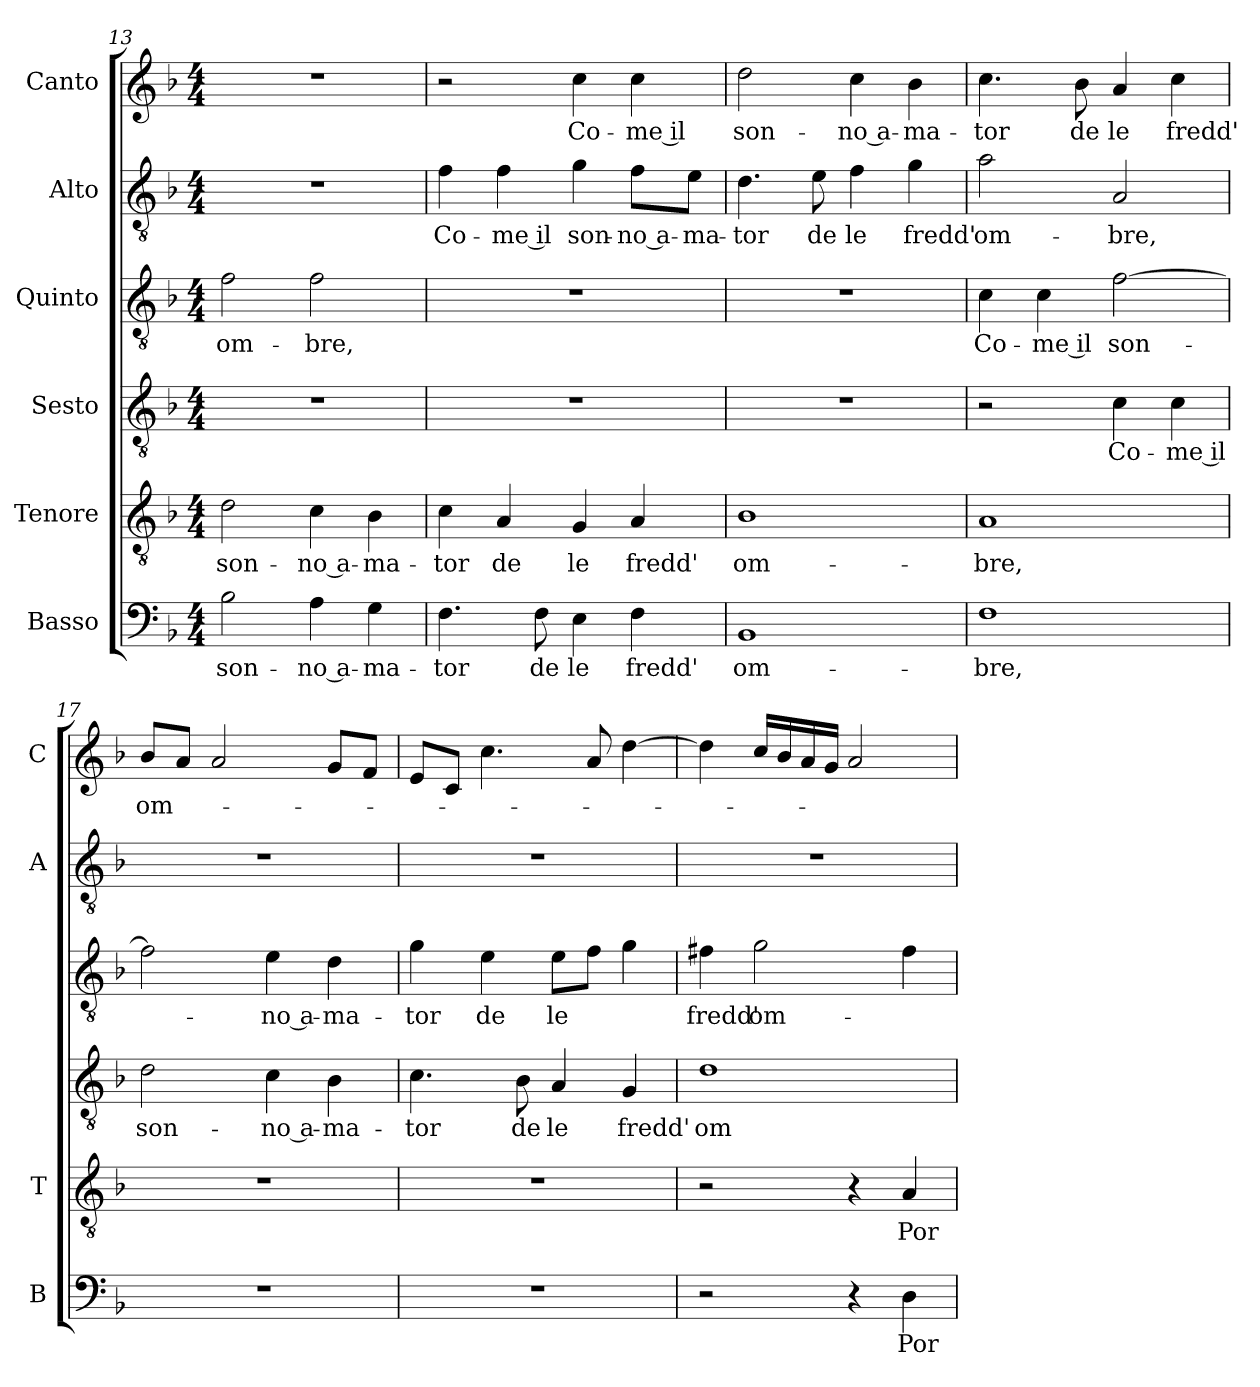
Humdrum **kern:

**kern	**text	**kern	**text	**kern	**text	**kern	**text	**kern	**text	**kern	**text
*part6	*part6	*part5	*part5	*part4	*part4	*part3	*part3	*part2	*part2	*part1	*part1
*staff6	*staff6	*staff5	*staff5	*staff4	*staff4	*staff3	*staff3	*staff2	*staff2	*staff1	*staff1
*I"Basso	*	*I"Tenore	*	*I"Sesto	*	*I"Quinto	*	*I"Alto	*	*I"Canto	*
*I'B	*	*I'T	*	*	*	*	*	*I'A	*	*I'C	*
*clefF4	*	*clefGv2	*	*clefGv2	*	*clefGv2	*	*clefGv2	*	*clefG2	*
*k[b-]	*	*k[b-]	*	*k[b-]	*	*k[b-]	*	*k[b-]	*	*k[b-]	*
*F:	*	*F:	*	*F:	*	*F:	*	*F:	*	*F:	*
*M4/4	*	*M4/4	*	*M4/4	*	*M4/4	*	*M4/4	*	*M4/4	*
=13	=13	=13	=13	=13	=13	=13	=13	=13	=13	=13	=13
!	!LO:LY:b	!	!	!	!	!	!	!	!	!	!
!	!	!	!LO:LY:b	!	!	!	!	!	!	!	!
!	!	!	!	!	!	!	!LO:LY:b	!	!	!	!
2B-\	son-	2d\	son-	1r	.	2f\	om-	1r	.	1r	.
!	!LO:LY:b	!	!	!	!	!	!	!	!	!	!
!	!	!	!LO:LY:b	!	!	!	!	!	!	!	!
!	!	!	!	!	!	!	!LO:LY:b	!	!	!	!
4A\	-no a-	4c\	-no a-	.	.	2f\	-bre,	.	.	.	.
!	!LO:LY:b	!	!	!	!	!	!	!	!	!	!
!	!	!	!LO:LY:b	!	!	!	!	!	!	!	!
4G\	-ma-	4B-\	-ma-	.	.	.	.	.	.	.	.
=14	=14	=14	=14	=14	=14	=14	=14	=14	=14	=14	=14
!	!LO:LY:b	!	!	!	!	!	!	!	!	!	!
!	!	!	!LO:LY:b	!	!	!	!	!	!	!	!
!	!	!	!	!	!	!	!	!	!LO:LY:b	!	!
4.F\	-tor	4c\	-tor	1r	.	1r	.	4f\	Co-	2r	.
!	!	!	!LO:LY:b	!	!	!	!	!	!	!	!
!	!	!	!	!	!	!	!	!	!LO:LY:b	!	!
.	.	4A/	de	.	.	.	.	4f\	-me il	.	.
!	!LO:LY:b	!	!	!	!	!	!	!	!	!	!
8F\	de	.	.	.	.	.	.	.	.	.	.
!	!LO:LY:b	!	!	!	!	!	!	!	!	!	!
!	!	!	!LO:LY:b	!	!	!	!	!	!	!	!
!	!	!	!	!	!	!	!	!	!LO:LY:b	!	!
!	!	!	!	!	!	!	!	!	!	!	!LO:LY:b
4E\	le	4G/	le	.	.	.	.	4g\	son-	4cc\	Co-
!	!LO:LY:b	!	!	!	!	!	!	!	!	!	!
!	!	!	!LO:LY:b	!	!	!	!	!	!	!	!
!	!	!	!	!	!	!	!	!	!LO:LY:b	!	!
!	!	!	!	!	!	!	!	!	!	!	!LO:LY:b
4F\	fredd'	4A/	fredd'	.	.	.	.	8f\L	-no a-	4cc\	-me il
!	!	!	!	!	!	!	!	!	!LO:LY:b	!	!
.	.	.	.	.	.	.	.	8e\J	-ma-	.	.
=15	=15	=15	=15	=15	=15	=15	=15	=15	=15	=15	=15
!	!LO:LY:b	!	!	!	!	!	!	!	!	!	!
!	!	!	!LO:LY:b	!	!	!	!	!	!	!	!
!	!	!	!	!	!	!	!	!	!LO:LY:b	!	!
!	!	!	!	!	!	!	!	!	!	!	!LO:LY:b
1BB-	om-	1B-	om-	1r	.	1r	.	4.d\	-tor	2dd\	son-
!	!	!	!	!	!	!	!	!	!LO:LY:b	!	!
.	.	.	.	.	.	.	.	8e\	de	.	.
!	!	!	!	!	!	!	!	!	!LO:LY:b	!	!
!	!	!	!	!	!	!	!	!	!	!	!LO:LY:b
.	.	.	.	.	.	.	.	4f\	le	4cc\	-no a-
!	!	!	!	!	!	!	!	!	!LO:LY:b	!	!
!	!	!	!	!	!	!	!	!	!	!	!LO:LY:b
.	.	.	.	.	.	.	.	4g\	fredd'	4b-\	-ma-
=16	=16	=16	=16	=16	=16	=16	=16	=16	=16	=16	=16
!	!LO:LY:b	!	!	!	!	!	!	!	!	!	!
!	!	!	!LO:LY:b	!	!	!	!	!	!	!	!
!	!	!	!	!	!	!	!LO:LY:b	!	!	!	!
!	!	!	!	!	!	!	!	!	!LO:LY:b	!	!
!	!	!	!	!	!	!	!	!	!	!	!LO:LY:b
1F	-bre,	1A	-bre,	2r	.	4c\	Co-	2a\	om-	4.cc\	-tor
!	!	!	!	!	!	!	!LO:LY:b	!	!	!	!
.	.	.	.	.	.	4c\	-me il	.	.	.	.
!	!	!	!	!	!	!	!	!	!	!	!LO:LY:b
.	.	.	.	.	.	.	.	.	.	8b-\	de
!	!	!	!	!	!LO:LY:b	!	!	!	!	!	!
!	!	!	!	!	!	!	!LO:LY:b	!	!	!	!
!	!	!	!	!	!	!	!	!	!LO:LY:b	!	!
!	!	!	!	!	!	!	!	!	!	!	!LO:LY:b
.	.	.	.	4c\	Co-	[2f\	son-	2A/	-bre,	4a/	le
!	!	!	!	!	!LO:LY:b	!	!	!	!	!	!
!	!	!	!	!	!	!	!	!	!	!	!LO:LY:b
.	.	.	.	4c\	-me il	.	.	.	.	4cc\	fredd'
!!LO:LB:g=z
=17	=17	=17	=17	=17	=17	=17	=17	=17	=17	=17	=17
!	!	!	!	!	!LO:LY:b	!	!	!	!	!	!
!	!	!	!	!	!	!	!	!	!	!	!LO:LY:b
1r	.	1r	.	2d\	son-	2f\]	.	1r	.	8b-/L	om-
.	.	.	.	.	.	.	.	.	.	8a/J	.
.	.	.	.	.	.	.	.	.	.	2a/	.
!	!	!	!	!	!LO:LY:b	!	!	!	!	!	!
!	!	!	!	!	!	!	!LO:LY:b	!	!	!	!
.	.	.	.	4c\	-no a-	4e\	-no a-	.	.	.	.
!	!	!	!	!	!LO:LY:b	!	!	!	!	!	!
!	!	!	!	!	!	!	!LO:LY:b	!	!	!	!
.	.	.	.	4B-\	-ma-	4d\	-ma-	.	.	8g/L	.
.	.	.	.	.	.	.	.	.	.	8f/J	.
=18	=18	=18	=18	=18	=18	=18	=18	=18	=18	=18	=18
!	!	!	!	!	!LO:LY:b	!	!	!	!	!	!
!	!	!	!	!	!	!	!LO:LY:b	!	!	!	!
1r	.	1r	.	4.c\	-tor	4g\	-tor	1r	.	8e/L	.
.	.	.	.	.	.	.	.	.	.	8c/J	.
!	!	!	!	!	!	!	!LO:LY:b	!	!	!	!
.	.	.	.	.	.	4e\	de	.	.	4.cc\	.
!	!	!	!	!	!LO:LY:b	!	!	!	!	!	!
.	.	.	.	8B-\	de	.	.	.	.	.	.
!	!	!	!	!	!LO:LY:b	!	!	!	!	!	!
!	!	!	!	!	!	!	!LO:LY:b	!	!	!	!
.	.	.	.	4A/	le	8e\L	le	.	.	.	.
.	.	.	.	.	.	8f\J	.	.	.	8a/	.
!	!	!	!	!	!LO:LY:b	!	!	!	!	!	!
.	.	.	.	4G/	fredd'	4g\	.	.	.	[4dd\	.
=19	=19	=19	=19	=19	=19	=19	=19	=19	=19	=19	=19
!	!	!	!	!	!LO:LY:b	!	!	!	!	!	!
!	!	!	!	!	!	!	!LO:LY:b	!	!	!	!
2r	.	2r	.	1d	om-	4f#X\	fredd'	1r	.	4dd\]	.
!	!	!	!	!	!	!	!LO:LY:b	!	!	!	!
.	.	.	.	.	.	2g\	om-	.	.	16cc/LL	.
.	.	.	.	.	.	.	.	.	.	16b-/	.
.	.	.	.	.	.	.	.	.	.	16a/	.
.	.	.	.	.	.	.	.	.	.	16g/JJ	.
4r	.	4r	.	.	.	.	.	.	.	2a/	.
!	!LO:LY:b	!	!	!	!	!	!	!	!	!	!
!	!	!	!LO:LY:b	!	!	!	!	!	!	!	!
4D\	Por-	4A/	Por-	.	.	4f#\	.	.	.	.	.
=	=	=	=	=	=	=	=	=	=	=	=
*-	*-	*-	*-	*-	*-	*-	*-	*-	*-	*-	*-
